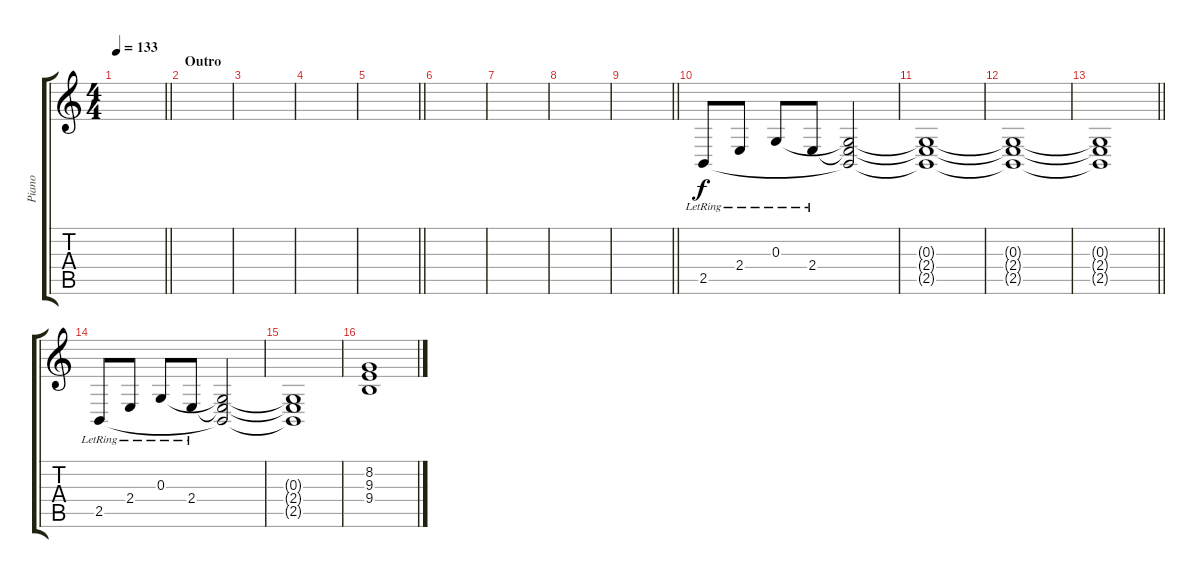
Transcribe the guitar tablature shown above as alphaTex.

\track ("Piano" "Piano") {instrument acousticgrandpiano}
\staff {score tabs}
\tuning (E4 B3 G3 D3 A2 E2) {hide}
\ts (4 4)
\tempo 133
\clef g2
\barLineRight lightlight
\ks c
|
\section ("" "Outro")
|
|
|
\barLineRight lightlight
|
\section ("" "")
|
|
|
\barLineRight lightlight
|
\section ("" "")
2.5{lr}.8{volume 14 balance 0 instrument acousticgrandpiano} 2.4{lr}.8 0.3{lr}.8 2.4{lr}.8 (0.3{t} 2.4{t} 2.5{t}).2 |
(0.3{t} 2.4{t} 2.5{t}).1 |
(0.3{t} 2.4{t} 2.5{t}).1 |
\barLineRight lightlight
(0.3{t} 2.4{t} 2.5{t}).1 |
\section ("" "")
2.5{lr}.8 2.4{lr}.8 0.3{lr}.8 2.4{lr}.8 (0.3{t} 2.4{t} 2.5{t}).2 |
(0.3{t} 2.4{t} 2.5{t}).1{volume 7} |
(8.2 9.3 9.4).1{volume 0 balance 16 instrument flute}
